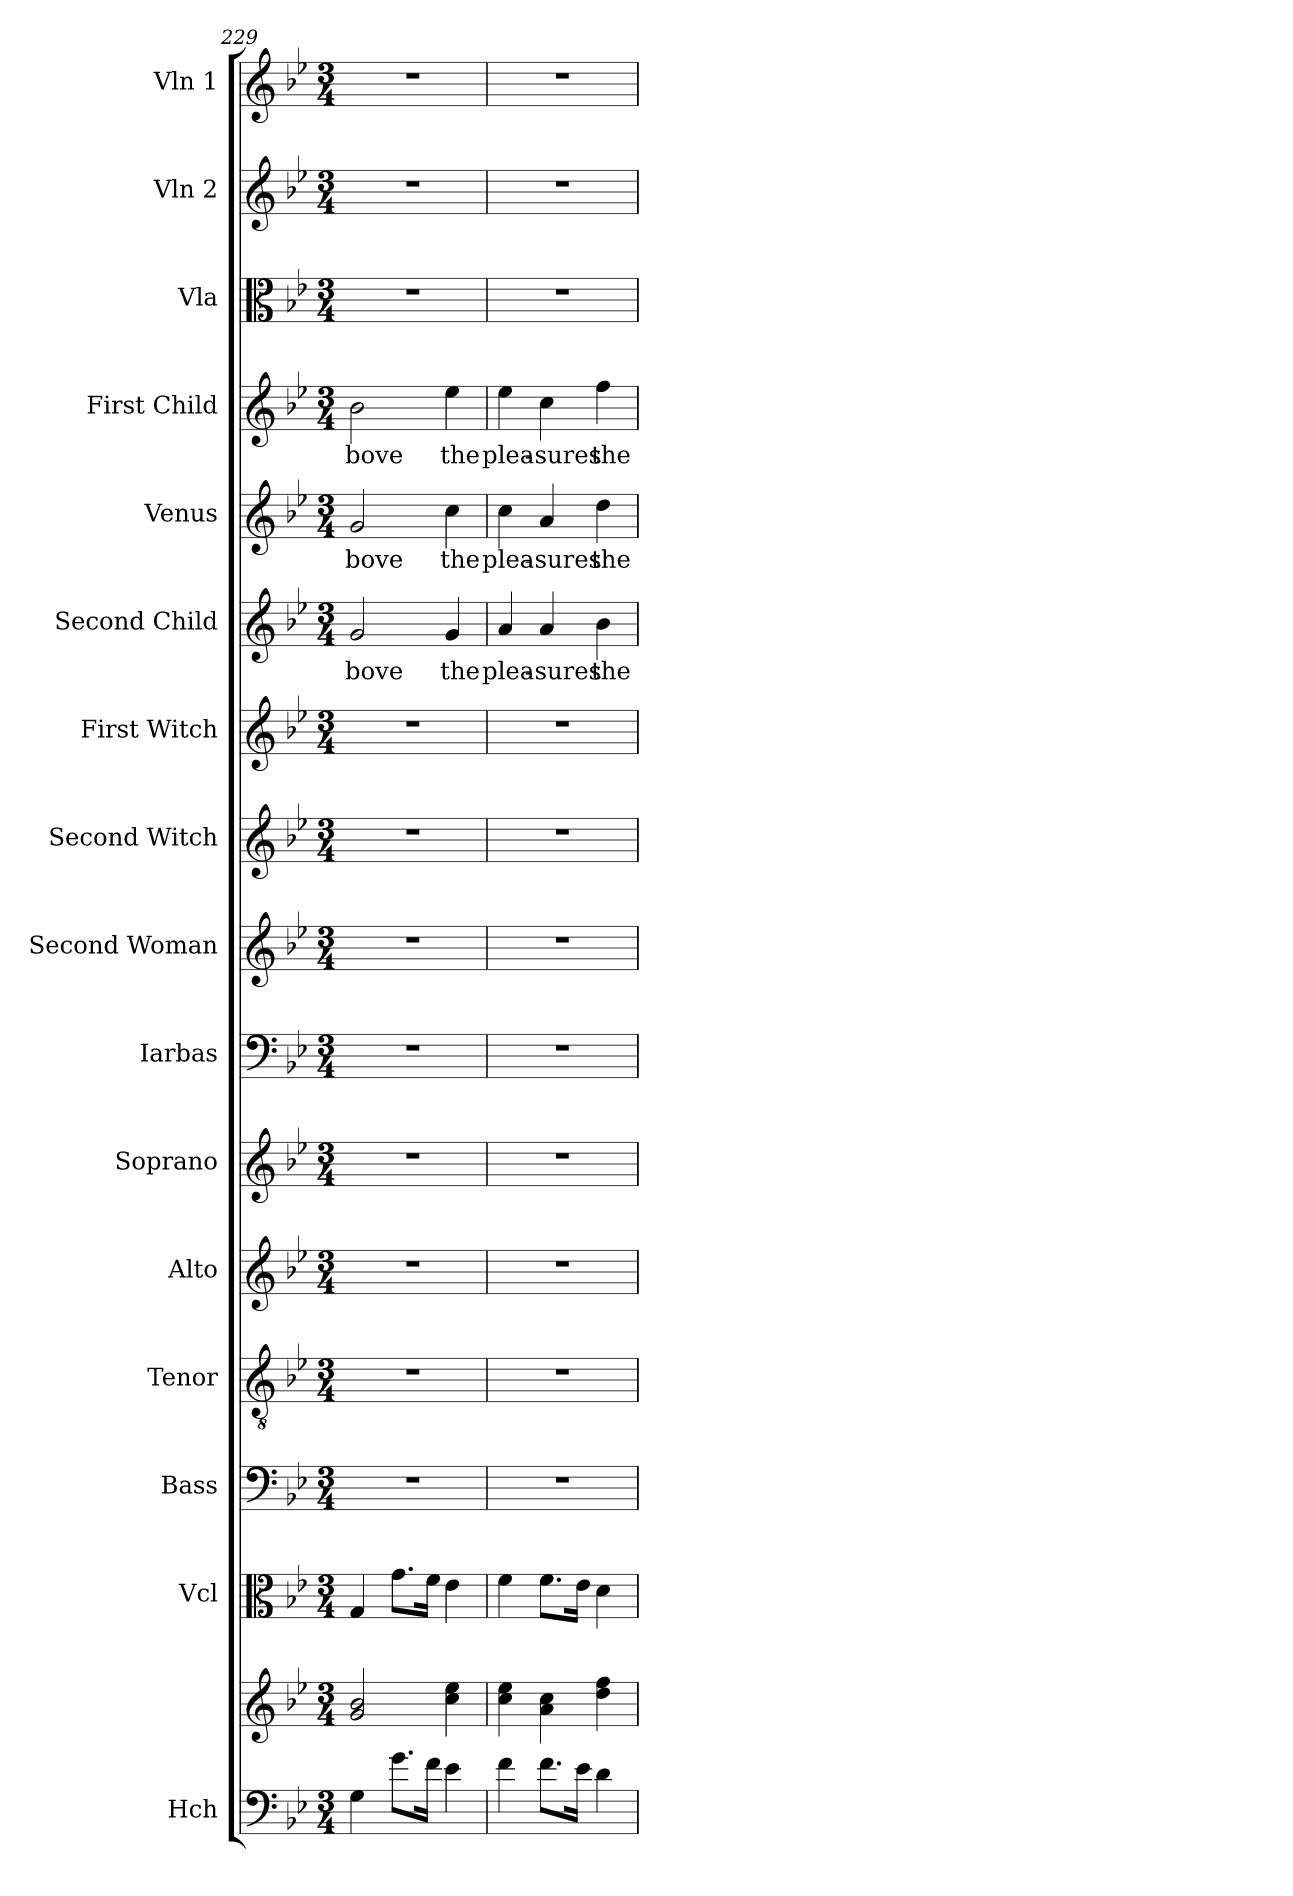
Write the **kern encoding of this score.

**kern	**kern	**kern	**kern	**kern	**kern	**kern	**kern	**kern	**kern	**kern	**kern	**text	**kern	**text	**kern	**text	**kern	**kern	**kern
*part16	*part16	*part15	*part14	*part13	*part12	*part11	*part10	*part9	*part8	*part7	*part6	*part6	*part5	*part5	*part4	*part4	*part3	*part2	*part1
*staff17	*staff16	*staff15	*staff14	*staff13	*staff12	*staff11	*staff10	*staff9	*staff8	*staff7	*staff6	*staff6	*staff5	*staff5	*staff4	*staff4	*staff3	*staff2	*staff1
*I"Hch	*	*I"Vcl	*I"Bass	*I"Tenor	*I"Alto	*I"Soprano	*I"Iarbas	*I"Second Woman	*I"Second Witch	*I"First Witch	*I"Second Child	*	*I"Venus	*	*I"First Child	*	*I"Vla	*I"Vln 2	*I"Vln 1
*I'Hch.	*	*I'Vc.	*I'B.	*I'T.	*I'A.	*I'S.	*I'I.	*I'2W	*I'W2.	*I'W1	*I'C2.	*	*I'V.	*	*I'C1	*	*I'Vla.	*I'Vln.	*I'Vln.
*clefF4	*clefG2	*clefC3	*clefF4	*clefGv2	*clefG2	*clefG2	*clefF4	*clefG2	*clefG2	*clefG2	*clefG2	*	*clefG2	*	*clefG2	*	*clefC3	*clefG2	*clefG2
*k[b-e-]	*k[b-e-]	*k[b-e-]	*k[b-e-]	*k[b-e-]	*k[b-e-]	*k[b-e-]	*k[b-e-]	*k[b-e-]	*k[b-e-]	*k[b-e-]	*k[b-e-]	*	*k[b-e-]	*	*k[b-e-]	*	*k[b-e-]	*k[b-e-]	*k[b-e-]
*M3/4	*M3/4	*M3/4	*M3/4	*M3/4	*M3/4	*M3/4	*M3/4	*M3/4	*M3/4	*M3/4	*M3/4	*	*M3/4	*	*M3/4	*	*M3/4	*M3/4	*M3/4
=229	=229	=229	=229	=229	=229	=229	=229	=229	=229	=229	=229	=229	=229	=229	=229	=229	=229	=229	=229
!	!	!	!	!	!	!	!	!	!	!	!	!LO:LY:b	!	!LO:LY:b	!	!LO:LY:b	!	!	!
4G\	2g/ 2b-/	4G/	2.r	2.r	2.r	2.r	2.r	2.r	2.r	2.r	2g/	-bove	2g/	-bove	2b-\	-bove	2.r	2.r	2.r
8.g\L	.	8.g\L	.	.	.	.	.	.	.	.	.	.	.	.	.	.	.	.	.
16f\Jk	.	16f\Jk	.	.	.	.	.	.	.	.	.	.	.	.	.	.	.	.	.
!	!	!	!	!	!	!	!	!	!	!	!	!LO:LY:b	!	!LO:LY:b	!	!LO:LY:b	!	!	!
4e-\	4cc\ 4ee-\	4e-\	.	.	.	.	.	.	.	.	4g/	the	4cc\	the	4ee-\	the	.	.	.
=230	=230	=230	=230	=230	=230	=230	=230	=230	=230	=230	=230	=230	=230	=230	=230	=230	=230	=230	=230
!	!	!	!	!	!	!	!	!	!	!	!	!LO:LY:b	!	!LO:LY:b	!	!LO:LY:b	!	!	!
4f\	4cc\ 4ee-\	4f\	2.r	2.r	2.r	2.r	2.r	2.r	2.r	2.r	4a/	plea-	4cc\	plea-	4ee-\	plea-	2.r	2.r	2.r
!	!	!	!	!	!	!	!	!	!	!	!	!LO:LY:b	!	!LO:LY:b	!	!LO:LY:b	!	!	!
8.f\L	4a\ 4cc\	8.f\L	.	.	.	.	.	.	.	.	4a/	-sures	4a/	-sures	4cc\	-sures	.	.	.
16e-\Jk	.	16e-\Jk	.	.	.	.	.	.	.	.	.	.	.	.	.	.	.	.	.
!	!	!	!	!	!	!	!	!	!	!	!	!LO:LY:b	!	!LO:LY:b	!	!LO:LY:b	!	!	!
4d\	4dd\ 4ff\	4d\	.	.	.	.	.	.	.	.	4b-\	the	4dd\	the	4ff\	the	.	.	.
=	=	=	=	=	=	=	=	=	=	=	=	=	=	=	=	=	=	=	=
*-	*-	*-	*-	*-	*-	*-	*-	*-	*-	*-	*-	*-	*-	*-	*-	*-	*-	*-	*-
